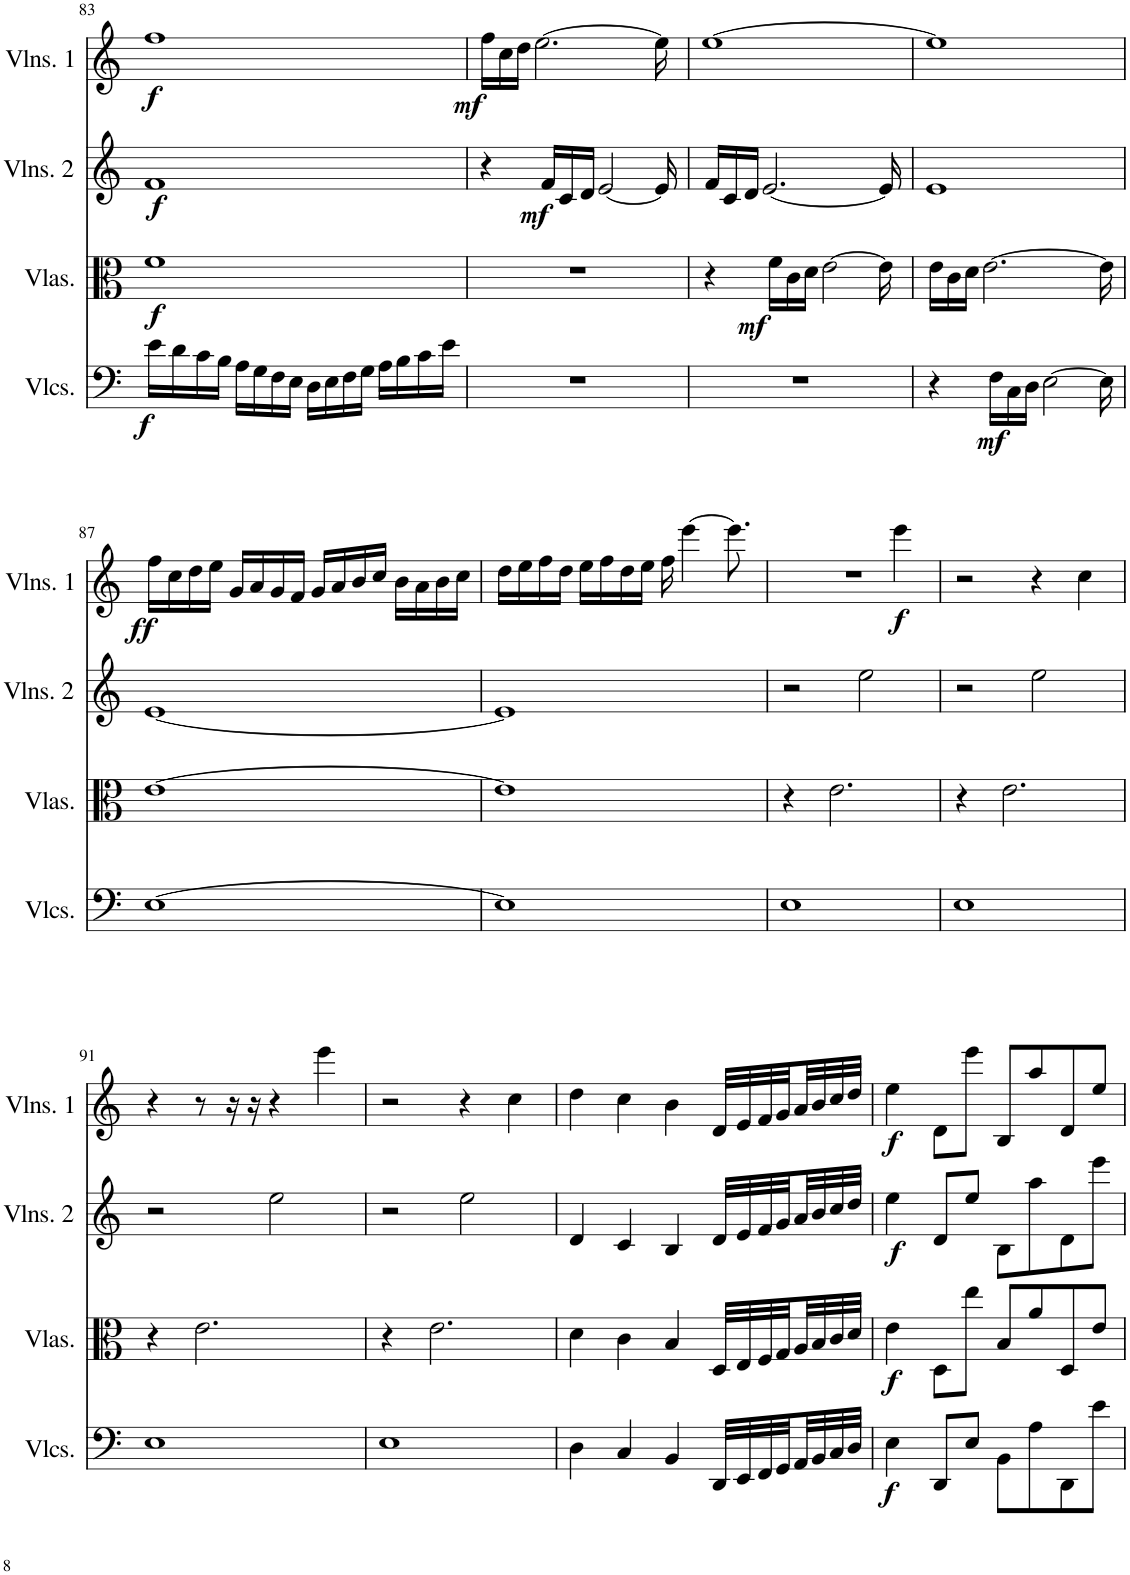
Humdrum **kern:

**kern	**dynam	**kern	**dynam	**kern	**dynam	**kern	**dynam
*part4	*part4	*part3	*part3	*part2	*part2	*part1	*part1
*staff4	*staff4	*staff3	*staff3	*staff2	*staff2	*staff1	*staff1
*I"Violoncellos	*	*I"Violas	*	*I"Violins 2	*	*I"Violins 1	*
*I'Vlcs.	*	*I'Vlas.	*	*I'Vlns. 2	*	*I'Vlns. 1	*
!!LO:PB:g=z
*clefF4	*	*clefC3	*	*clefG2	*	*clefG2	*
*k[]	*	*k[]	*	*k[]	*	*k[]	*
*M4/4	*	*M4/4	*	*M4/4	*	*M4/4	*
=83	=83	=83	=83	=83	=83	=83	=83
!	!LO:DY:b	!	!LO:DY:b	!	!LO:DY:b	!	!LO:DY:b
16e\LL	f	1f	f	1f	f	1ff	f
16d\	.	.	.	.	.	.	.
16c\	.	.	.	.	.	.	.
16B\JJ	.	.	.	.	.	.	.
16A\LL	.	.	.	.	.	.	.
16G\	.	.	.	.	.	.	.
16F\	.	.	.	.	.	.	.
16E\JJ	.	.	.	.	.	.	.
16D\LL	.	.	.	.	.	.	.
16E\	.	.	.	.	.	.	.
16F\	.	.	.	.	.	.	.
16G\JJ	.	.	.	.	.	.	.
16A\LL	.	.	.	.	.	.	.
16B\	.	.	.	.	.	.	.
16c\	.	.	.	.	.	.	.
16e\JJ	.	.	.	.	.	.	.
=84	=84	=84	=84	=84	=84	=84	=84
!	!	!	!	!	!	!	!LO:DY:b
1r	.	1r	.	4r	.	16ff\LL	mf
.	.	.	.	.	.	16cc\	.
.	.	.	.	.	.	16dd\JJ	.
.	.	.	.	.	.	[2.ee\	.
!	!	!	!	!	!LO:DY:b	!	!
.	.	.	.	16f/LL	mf	.	.
.	.	.	.	16c/	.	.	.
.	.	.	.	16d/JJ	.	.	.
.	.	.	.	[2e/	.	.	.
.	.	.	.	16e/]	.	16ee\]	.
=85	=85	=85	=85	=85	=85	=85	=85
1r	.	4r	.	16f/LL	.	[1ee	.
.	.	.	.	16c/	.	.	.
.	.	.	.	16d/JJ	.	.	.
.	.	.	.	[2.e/	.	.	.
!	!	!	!LO:DY:b	!	!	!	!
.	.	16f\LL	mf	.	.	.	.
.	.	16c\	.	.	.	.	.
.	.	16d\JJ	.	.	.	.	.
.	.	[2e\	.	.	.	.	.
.	.	16e\]	.	16e/]	.	.	.
=86	=86	=86	=86	=86	=86	=86	=86
4r	.	16e\LL	.	1e	.	1ee]	.
.	.	16c\	.	.	.	.	.
.	.	16d\JJ	.	.	.	.	.
.	.	[2.e\	.	.	.	.	.
!	!LO:DY:b	!	!	!	!	!	!
16F\LL	mf	.	.	.	.	.	.
16C\	.	.	.	.	.	.	.
16D\JJ	.	.	.	.	.	.	.
[2E\	.	.	.	.	.	.	.
16E\]	.	16e\]	.	.	.	.	.
!!LO:LB:g=z
=87	=87	=87	=87	=87	=87	=87	=87
!	!	!	!	!	!	!	!LO:DY:b
[1E	.	[1e	.	[1e	.	16ff\LL	ff
.	.	.	.	.	.	16cc\	.
.	.	.	.	.	.	16dd\	.
.	.	.	.	.	.	16ee\JJ	.
.	.	.	.	.	.	16g/LL	.
.	.	.	.	.	.	16a/	.
.	.	.	.	.	.	16g/	.
.	.	.	.	.	.	16f/JJ	.
.	.	.	.	.	.	16g/LL	.
.	.	.	.	.	.	16a/	.
.	.	.	.	.	.	16b/	.
.	.	.	.	.	.	16cc/JJ	.
.	.	.	.	.	.	16b\LL	.
.	.	.	.	.	.	16a\	.
.	.	.	.	.	.	16b\	.
.	.	.	.	.	.	16cc\JJ	.
=88	=88	=88	=88	=88	=88	=88	=88
1E]	.	1e]	.	1e]	.	16dd\LL	.
.	.	.	.	.	.	16ee\	.
.	.	.	.	.	.	16ff\	.
.	.	.	.	.	.	16dd\JJ	.
.	.	.	.	.	.	16ee\LL	.
.	.	.	.	.	.	16ff\	.
.	.	.	.	.	.	16dd\	.
.	.	.	.	.	.	16ee\JJ	.
.	.	.	.	.	.	16ff\	.
.	.	.	.	.	.	[4eee\	.
.	.	.	.	.	.	8.eee\]	.
=89	=89	=89	=89	=89	=89	=89	=89
*	*	*	*	*	*	*^	*
1E	.	4r	.	2r	.	1r	2.ryy	.
.	.	2.e\	.	.	.	.	.	.
.	.	.	.	2ee\	.	.	.	.
!	!	!	!	!	!	!	!	!LO:DY:b
.	.	.	.	.	.	.	2ryy	f
4ryy	.	4ryy	.	4ryy	.	4eee\	.	.
*	*	*	*	*	*	*v	*v	*
=90	=90	=90	=90	=90	=90	=90	=90
1E	.	4r	.	2r	.	2r	.
.	.	2.e\	.	.	.	.	.
.	.	.	.	2ee\	.	4r	.
.	.	.	.	.	.	4cc\	.
!!LO:LB:g=z
=91	=91	=91	=91	=91	=91	=91	=91
1E	.	4r	.	2r	.	4r	.
.	.	2.e\	.	.	.	8r	.
.	.	.	.	.	.	16r	.
.	.	.	.	.	.	16r	.
.	.	.	.	2ee\	.	4r	.
.	.	.	.	.	.	4eee\	.
=92	=92	=92	=92	=92	=92	=92	=92
1E	.	4r	.	2r	.	2r	.
.	.	2.e\	.	.	.	.	.
.	.	.	.	2ee\	.	4r	.
.	.	.	.	.	.	4cc\	.
=93	=93	=93	=93	=93	=93	=93	=93
4D\	.	4d\	.	4d/	.	4dd\	.
4C/	.	4c\	.	4c/	.	4cc\	.
4BB/	.	4B/	.	4B/	.	4b\	.
32DD/LLL	.	32D/LLL	.	32d/LLL	.	32d/LLL	.
32EE/	.	32E/	.	32e/	.	32e/	.
32FF/	.	32F/	.	32f/	.	32f/	.
32GG/	.	32G/	.	32g/	.	32g/	.
32AA/	.	32A/	.	32a/	.	32a/	.
32BB/	.	32B/	.	32b/	.	32b/	.
32C/	.	32c/	.	32cc/	.	32cc/	.
32D/JJJ	.	32d/JJJ	.	32dd/JJJ	.	32dd/JJJ	.
=94	=94	=94	=94	=94	=94	=94	=94
!	!LO:DY:b	!	!LO:DY:b	!	!LO:DY:b	!	!LO:DY:b
4E\	f	4e\	f	4ee\	f	4ee\	f
8DD/L	.	8D\L	.	8d/L	.	8d\L	.
8E/J	.	8ee\J	.	8ee/J	.	8eee\J	.
8BB\L	.	8B/L	.	8B\L	.	8B/L	.
8A\	.	8a/	.	8aa\	.	8aa/	.
8DD\	.	8D/	.	8d\	.	8d/	.
8e\J	.	8e/J	.	8eee\J	.	8ee/J	.
=	=	=	=	=	=	=	=
*-	*-	*-	*-	*-	*-	*-	*-
